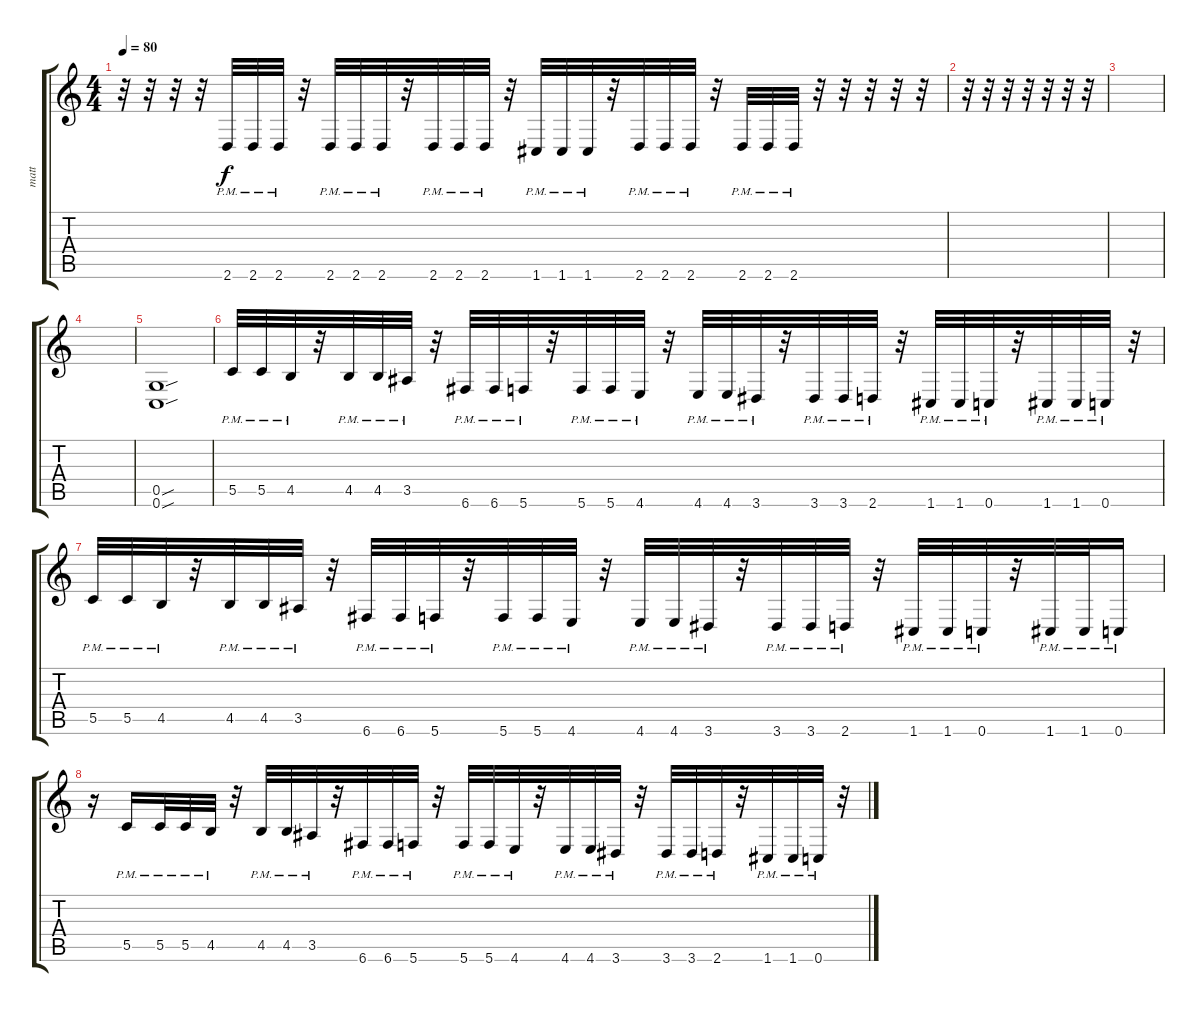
\track ("matt" "matt") {instrument distortionguitar}
\staff {score tabs}
\tuning (D4 A3 F3 C3 G2 C2) {hide}
\ts (4 4)
\tempo 80
\clef g2
\ks c
r.32{dy f} r.32 r.32 r.32 2.6{pm}.32 2.6{pm}.32 2.6{pm}.32 r.32 2.6{pm}.32 2.6{pm}.32 2.6{pm}.32 r.32 2.6{pm}.32 2.6{pm}.32 2.6{pm}.32 r.32 1.6{pm}.32 1.6{pm}.32 1.6{pm}.32 r.32 2.6{pm}.32 2.6{pm}.32 2.6{pm}.32 r.32 2.6{pm}.32 2.6{pm}.32 2.6{pm}.32 r.32 r.32 r.32 r.32 r.32 |
r.32 r.32 r.32 r.32 r.32 r.32 r.32 |
|
|
(0.5{sou} 0.6{sou}).1 |
5.5{pm}.32 5.5{pm}.32 4.5{pm}.32 r.32 4.5{pm}.32 4.5{pm}.32 3.5{pm}.32 r.32 6.6{pm}.32 6.6{pm}.32 5.6{pm}.32 r.32 5.6{pm}.32 5.6{pm}.32 4.6{pm}.32 r.32 4.6{pm}.32 4.6{pm}.32 3.6{pm}.32 r.32 3.6{pm}.32 3.6{pm}.32 2.6{pm}.32 r.32 1.6{pm}.32 1.6{pm}.32 0.6{pm}.32 r.32 1.6{pm}.32 1.6{pm}.32 0.6{pm}.32 r.32 |
5.5{pm}.32 5.5{pm}.32 4.5{pm}.32 r.32 4.5{pm}.32 4.5{pm}.32 3.5{pm}.32 r.32 6.6{pm}.32 6.6{pm}.32 5.6{pm}.32 r.32 5.6{pm}.32 5.6{pm}.32 4.6{pm}.32 r.32 4.6{pm}.32 4.6{pm}.32 3.6{pm}.32 r.32 3.6{pm}.32 3.6{pm}.32 2.6{pm}.32 r.32 1.6{pm}.32 1.6{pm}.32 0.6{pm}.32 r.32 1.6{pm}.32 1.6{pm}.32 0.6{pm}.16 |
r.16 5.5{pm}.16 5.5{pm}.32 5.5{pm}.32 4.5{pm}.32 r.32 4.5{pm}.32 4.5{pm}.32 3.5{pm}.32 r.32 6.6{pm}.32 6.6{pm}.32 5.6{pm}.32 r.32 5.6{pm}.32 5.6{pm}.32 4.6{pm}.32 r.32 4.6{pm}.32 4.6{pm}.32 3.6{pm}.32 r.32 3.6{pm}.32 3.6{pm}.32 2.6{pm}.32 r.32 1.6{pm}.32 1.6{pm}.32 0.6{pm}.32 r.32
